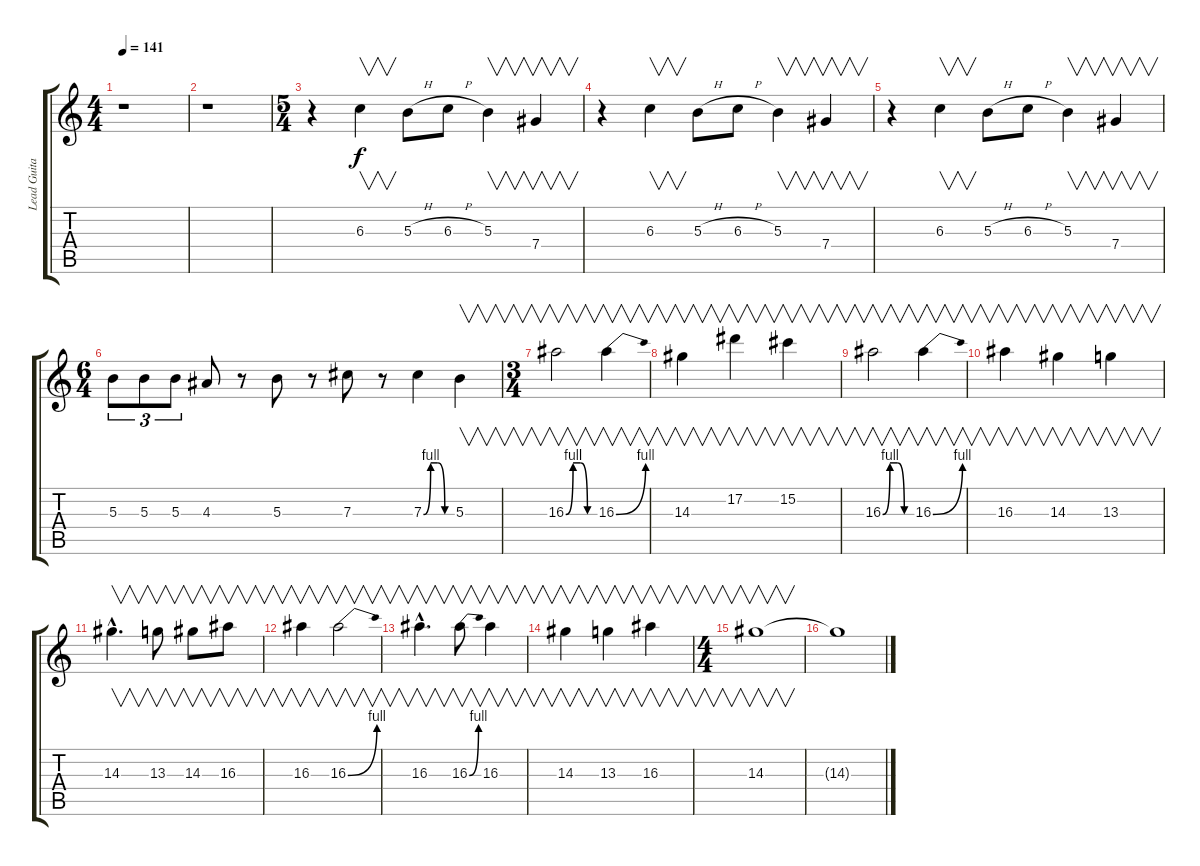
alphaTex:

\track ("Lead Guitar" "Lead Guita") {instrument distortionguitar}
\staff {score tabs}
\tuning (Eb4 Bb3 Gb3 Db3 Ab2 Eb2) {hide}
\ts (4 4)
\tempo 141
\clef g2
\ks c
r.1{dy f} |
r.1 |
\ts (5 4)
r.4 6.3.4{v} 5.3{h}.8 6.3{h}.8 5.3.4{v} 7.4.4{v} |
r.4 6.3.4{v} 5.3{h}.8 6.3{h}.8 5.3.4{v} 7.4.4{v} |
r.4 6.3.4{v} 5.3{h}.8 6.3{h}.8 5.3.4{v} 7.4.4{v} |
\ts (6 4)
5.3.8{tu (3 2)} 5.3.8{tu (3 2)} 5.3.8{tu (3 2)} 4.3.8 r.8 5.3.8 r.8 7.3.8 r.8 7.3{be (custom 0 0 15 4 30 4 45 0 60 0)}.4 5.3.4{v} |
\ts (3 4)
16.3{be (custom 0 0 15 4 30 4 45 0 60 0)}.2{v} 16.3{be (bend 0 0 60 4)}.4{v} |
14.3.4{v} 17.2.4{v} 15.2.4{v} |
16.3{be (custom 0 0 15 4 30 4 45 0 60 0)}.2{v} 16.3{be (bend 0 0 60 4)}.4{v} |
16.3.4{v} 14.3.4{v} 13.3.4{v} |
14.3{hac}.4{v d} 13.3.8{v} 14.3.8{v} 16.3.8{v} |
16.3.4{v} 16.3{be (bend 0 0 60 4)}.2{v} |
16.3{hac}.4{v d} 16.3{be (bend 0 0 60 4)}.8{v} 16.3.4{v} |
14.3.4{v} 13.3.4{v} 16.3.4{v} |
\ts (4 4)
14.3.1{v} |
14.3{t}.1
